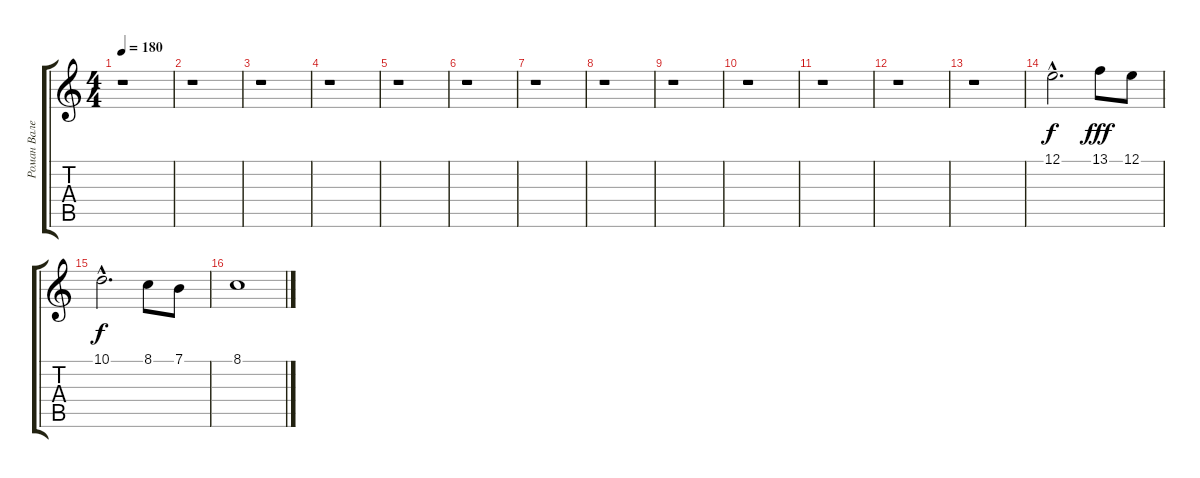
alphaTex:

\track ("Роман Валерьев" "Роман Вале") {instrument brasssection}
\staff {score tabs}
\tuning (E4 B3 G3 D3 A2 E2) {hide}
\ts (4 4)
\tempo 180
\clef g2
\ks c
r.1{dy f} |
r.1 |
r.1 |
r.1 |
r.1 |
r.1 |
r.1 |
r.1 |
r.1 |
r.1 |
r.1 |
r.1 |
r.1 |
12.1{hac}.2{d} 13.1.8{dy fff} 12.1.8 |
10.1{hac}.2{d dy f} 8.1.8 7.1.8 |
8.1.1
